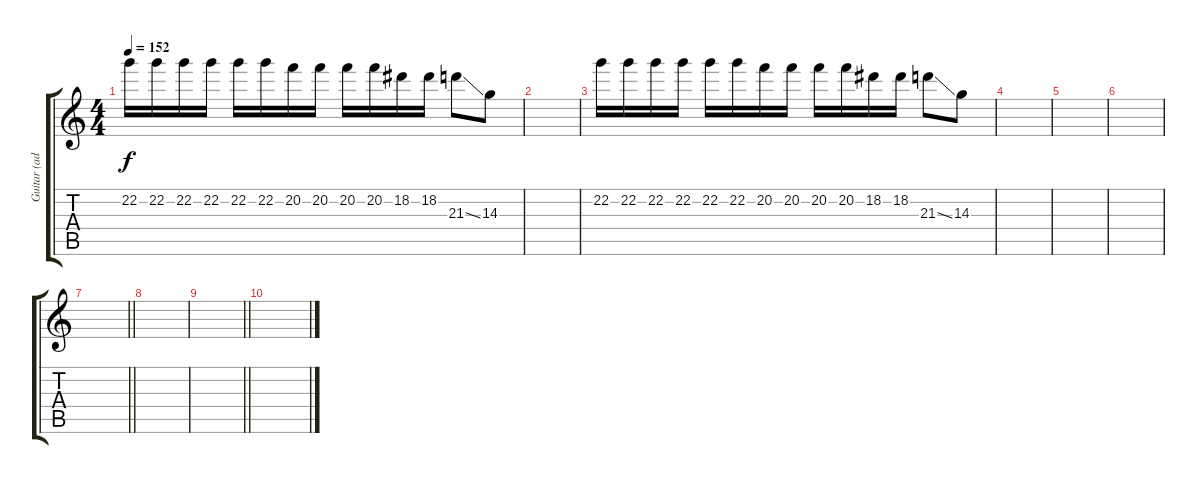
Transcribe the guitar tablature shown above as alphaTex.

\track ("Guitar (add.)" "Guitar (ad") {instrument distortionguitar}
\staff {score tabs}
\tuning (D4 A3 F3 C3 G2 C2) {hide}
\ts (4 4)
\tempo 152
\clef g2
\ks c
22.2.16{dy f} 22.2.16 22.2.16 22.2.16 22.2.16 22.2.16 20.2.16 20.2.16 20.2.16 20.2.16 18.2.16 18.2.16 21.3{ss}.8 14.3.8 |
|
22.2.16 22.2.16 22.2.16 22.2.16 22.2.16 22.2.16 20.2.16 20.2.16 20.2.16 20.2.16 18.2.16 18.2.16 21.3{ss}.8 14.3.8 |
|
|
|
\barLineRight lightlight
|
\section ("" " ")
|
\barLineRight lightlight
|
\section ("" " ")
